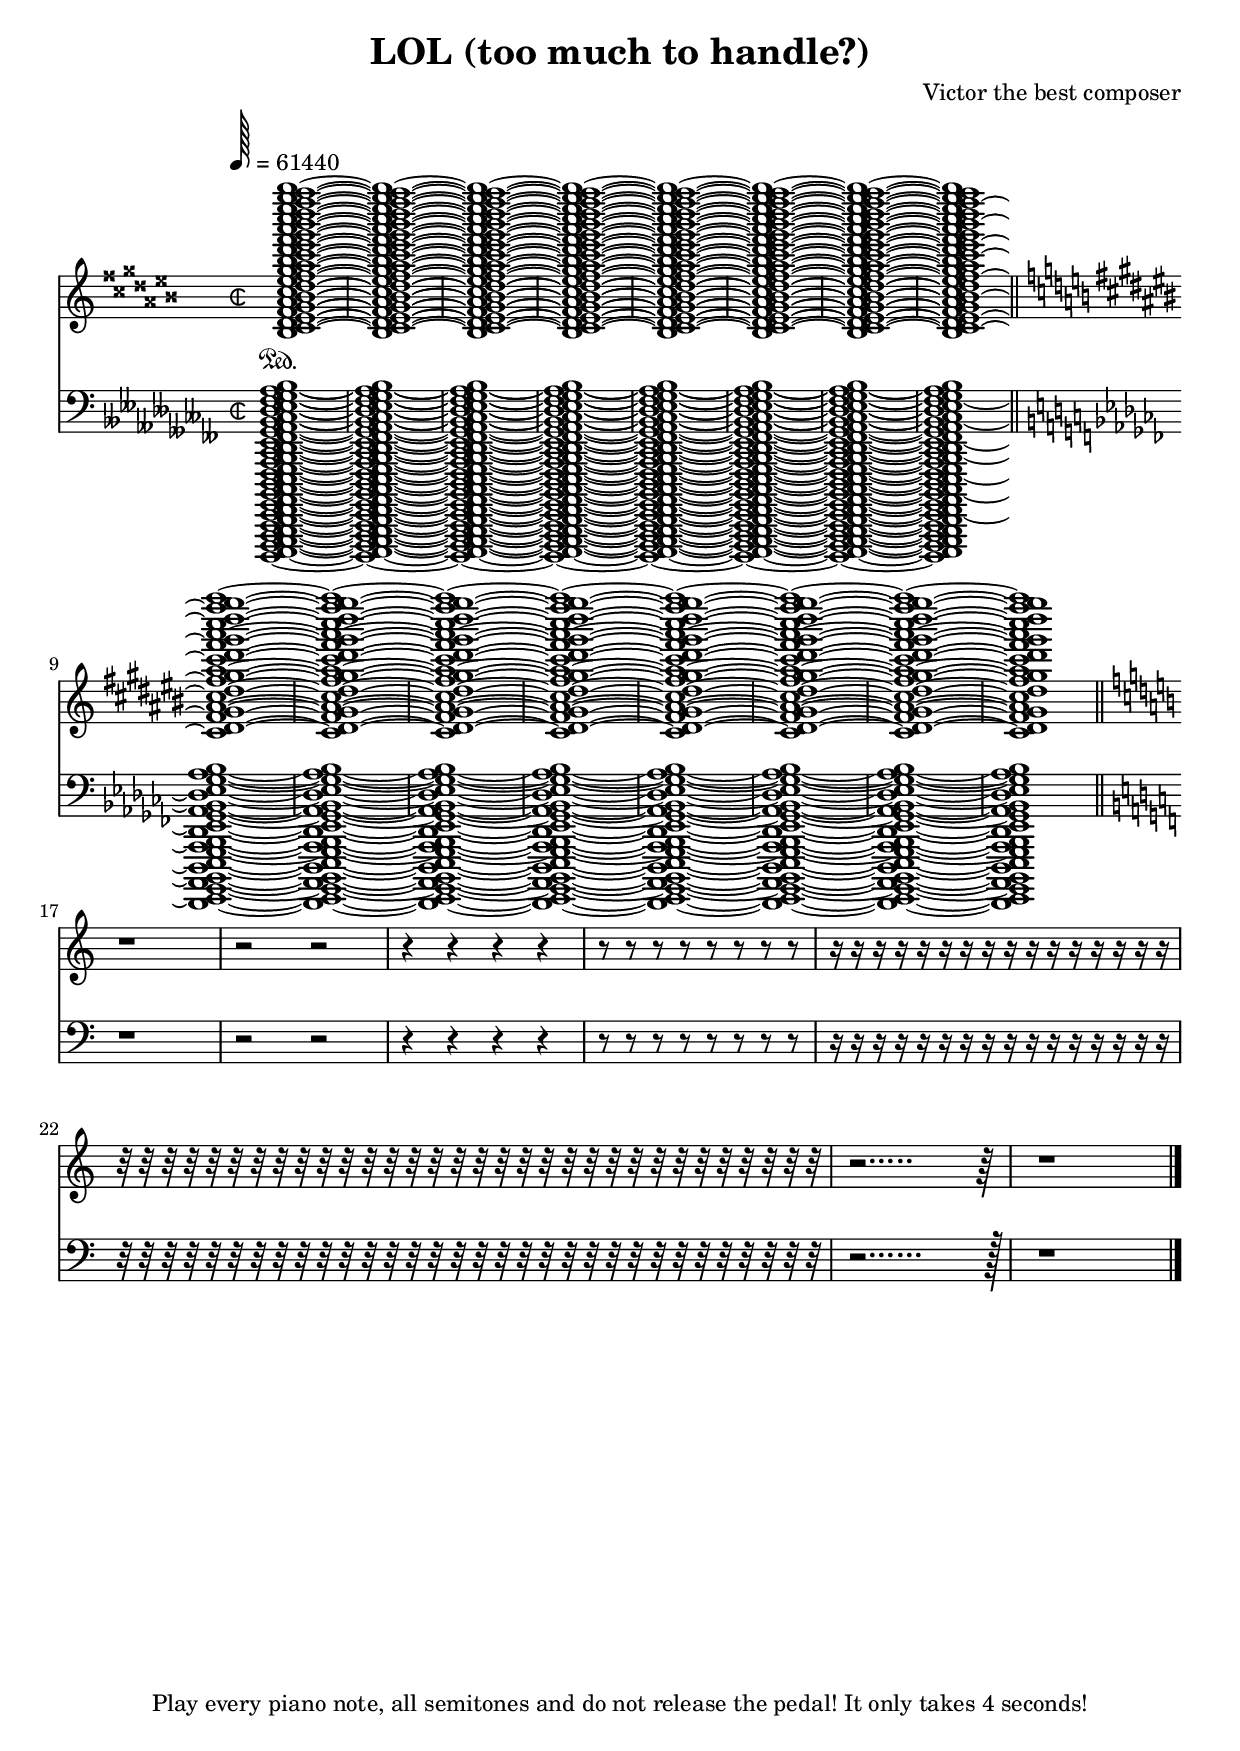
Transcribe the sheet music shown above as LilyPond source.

\header {
  title="LOL (too much to handle?)"
  composer="Victor the best composer"
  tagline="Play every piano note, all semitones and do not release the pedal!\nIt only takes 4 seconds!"
}

\version "2.12.0"

upperrepeatw = { <
	bisis''' aisis''' gisis''' fisis''' eisis''' disis''' cisis'''
	bisis'' aisis'' gisis'' fisis'' eisis'' disis'' cisis''
	bisis' aisis' gisis' fisis' eisis' disis' cisis' 
	bisis aisis gisis fisis eisis disis cisis
	bisis,
	> 1 ~
}

lowerrepeatw = { <
	beses,,,, aeses,,,, geses,,,, feses,,,, eeses,,,, deses,,,,
	ceses,,, beses,,, aeses,,, geses,,, feses,,, eeses,,, deses,,,
	ceses,, beses,, aeses,, geses,, feses,, eeses,, deses,,
	ceses, beses, aeses, geses, feses, eeses, deses,
	ceses beses aeses geses feses eeses deses
	> 1 ~ 
}

upperrepeath = { <
	cis dis fis gis ais
	cis' dis' fis' gis' ais'
	cis'' dis'' fis'' gis'' ais''
	cis''' dis''' fis''' gis''' ais'''
	> 1 ~
}

lowerrepeath ={ <
	des ees ges aes bes
	des, ees, ges, aes, bes,
	des,, ees,, ges,, aes,, bes,,
	des,,, ees,,, ges,,, aes,,, bes,,,
	> 1 ~
}

upperlol = { \upperrepeatw \upperrepeatw \upperrepeatw \upperrepeatw \upperrepeatw \upperrepeatw \upperrepeatw \upperrepeatw }
lowerlol = { \lowerrepeatw \lowerrepeatw \lowerrepeatw \lowerrepeatw \lowerrepeatw \lowerrepeatw \lowerrepeatw \lowerrepeatw }
upperlols = { \upperrepeath \upperrepeath \upperrepeath \upperrepeath \upperrepeath \upperrepeath \upperrepeath \upperrepeath }
lowerlols = { \lowerrepeath \lowerrepeath \lowerrepeath \lowerrepeath \lowerrepeath \lowerrepeath \lowerrepeath \lowerrepeath }

sop =  \transpose c c'{
	\voiceOne
	\key cisis \major
	\upperlol \break
	\key cis \major
	\upperlols \break
	\bar "||"
	\key c \major
	b1\rest
	b2\rest b2\rest
	b4\rest b4\rest b4\rest b4\rest
	b8\rest b8\rest b8\rest b8\rest b8\rest b8\rest b8\rest b8\rest
	b16\rest b16\rest b16\rest b16\rest b16\rest b16\rest b16\rest b16\rest b16\rest b16\rest b16\rest b16\rest b16\rest b16\rest b16\rest b16\rest
	b32\rest b32\rest b32\rest b32\rest b32\rest b32\rest b32\rest b32\rest b32\rest b32\rest b32\rest b32\rest b32\rest b32\rest b32\rest b32\rest b32\rest b32\rest b32\rest b32\rest b32\rest b32\rest b32\rest b32\rest b32\rest b32\rest b32\rest b32\rest b32\rest b32\rest b32\rest b32\rest
	b2.....\rest b64\rest
	b1\rest
	\bar "|."
}

tenor = {
	\voiceTwo
	\key ceses \major
	\lowerlol \break
	\bar "||"
	\key ces \major
	\lowerlols \break
	\bar "||"
	\key c \major
	d1\rest
	d2\rest d2\rest
	d4\rest d4\rest d4\rest d4\rest
	d8\rest d8\rest d8\rest d8\rest d8\rest d8\rest d8\rest d8\rest
	d16\rest d16\rest d16\rest d16\rest d16\rest d16\rest d16\rest d16\rest d16\rest d16\rest d16\rest d16\rest d16\rest d16\rest d16\rest d16\rest
	d32\rest d32\rest d32\rest d32\rest d32\rest d32\rest d32\rest d32\rest d32\rest d32\rest d32\rest d32\rest d32\rest d32\rest d32\rest d32\rest d32\rest d32\rest d32\rest d32\rest d32\rest d32\rest d32\rest d32\rest d32\rest d32\rest d32\rest d32\rest d32\rest d32\rest d32\rest d32\rest
	d2......\rest d128\rest
	d1\rest
	\bar "|."
}

global = {
	\override Staff.TimeSignature #'style = #'neomensural
	\time 2/2
	\tempo 128=61440
	#(set-accidental-style 'piano)
}

upperStaff = \context Staff = upper<< 
	\global
	s1*0 \sustainOn
	\clef "G"
	  <<
	   \context Voice = "upper"    \sop
	  >>
>>

lowerStaff = \context Staff = lower<<
	\global
	\clef "F"
	<<
	    \context Voice = "lower" \tenor
	>>
>>
\score{
 %\transpose bes c'
	<<
		\upperStaff
		\lowerStaff
	>>

	\layout {
	  indent = 0.0\mm
	}

	\midi {
	}
}